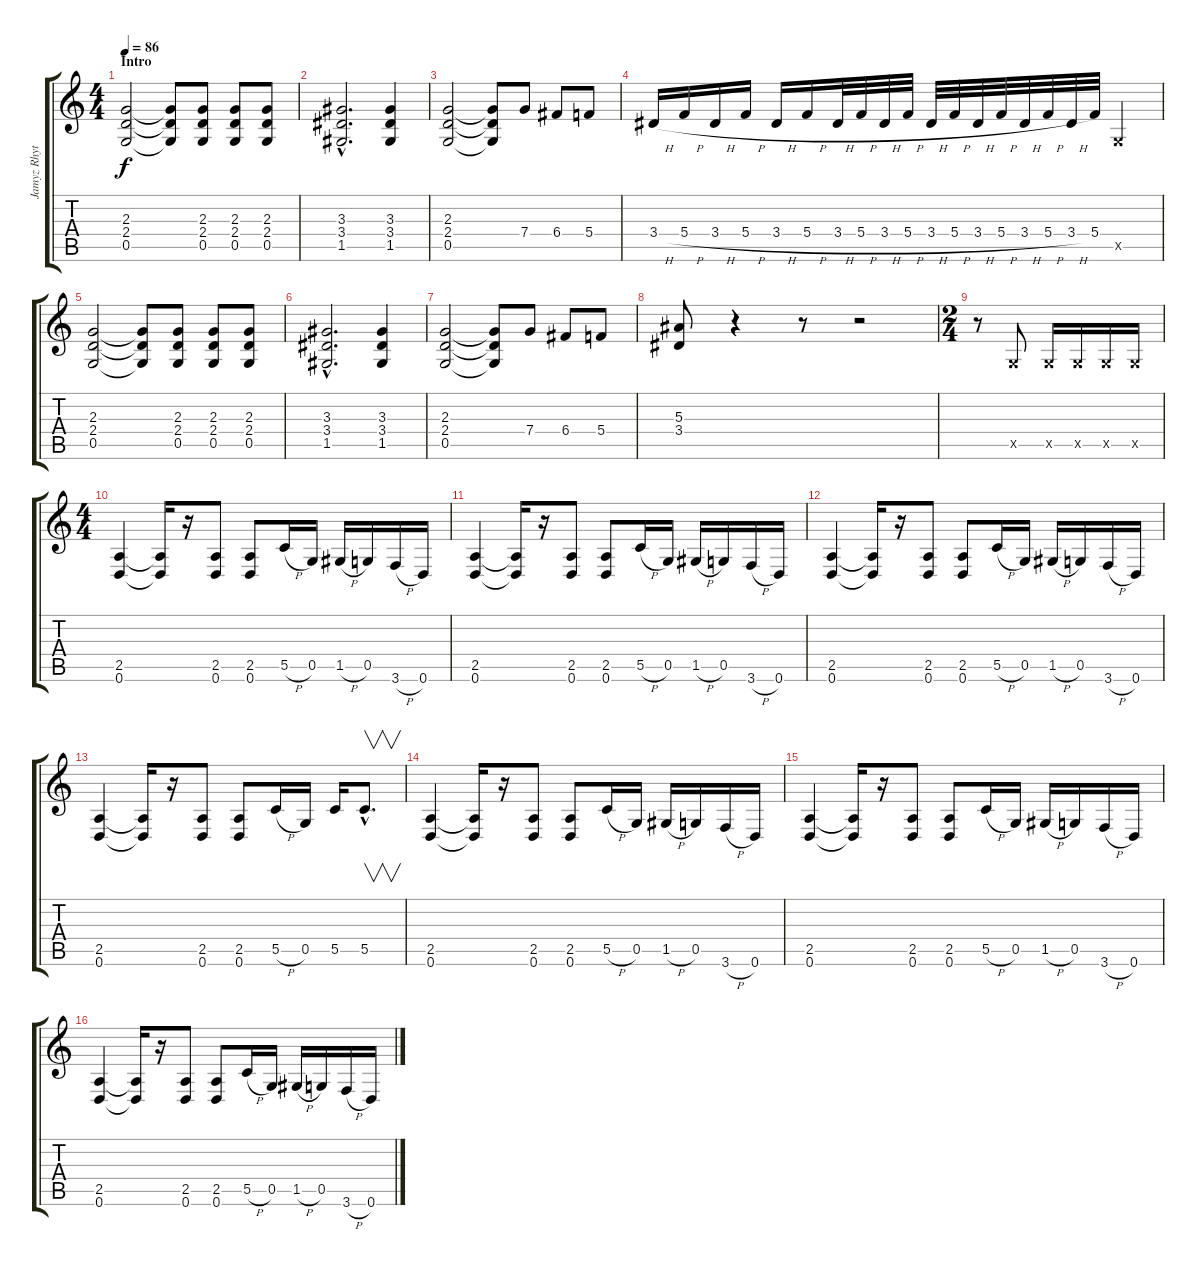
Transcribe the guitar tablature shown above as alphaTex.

\track ("Jamyz Rhythm Guitar" "Jamyz Rhyt") {instrument distortionguitar}
\staff {score tabs}
\tuning (D4 A3 F3 C3 G2 D2) {hide}
\ts (4 4)
\section ("" "Intro")
\tempo 86
\clef g2
\ks c
(2.3 2.4 0.5).2{dy f instrument distortionguitar} (2.3{t} 2.4{t} 0.5{t}).8 (2.3 2.4 0.5).8 (2.3 2.4 0.5).8 (2.3 2.4 0.5).8 |
(3.3{hac} 3.4{hac} 1.5{hac}).2{d} (3.3 3.4 1.5).4 |
(2.3 2.4 0.5).2 (2.3{t} 2.4{t} 0.5{t}).8 7.4.8 6.4.8 5.4.8 |
3.4{h}.16 5.4{h}.16 3.4{h}.16 5.4{h}.16 3.4{h}.16 5.4{h}.16 3.4{h}.32 5.4{h}.32 3.4{h}.32 5.4{h}.32 3.4{h}.32 5.4{h}.32 3.4{h}.32 5.4{h}.32 3.4{h}.32 5.4{h}.32 3.4{h}.32 5.4.32 0.5{x}.4 |
(2.3 2.4 0.5).2 (2.3{t} 2.4{t} 0.5{t}).8 (2.3 2.4 0.5).8 (2.3 2.4 0.5).8 (2.3 2.4 0.5).8 |
(3.3{hac} 3.4{hac} 1.5{hac}).2{d} (3.3 3.4 1.5).4 |
(2.3 2.4 0.5).2 (2.3{t} 2.4{t} 0.5{t}).8 7.4.8 6.4.8 5.4.8 |
(5.3 3.4).8 r.4 r.8 r.2 |
\ts (2 4)
r.8 0.5{x}.8 0.5{x}.16 0.5{x}.16 0.5{x}.16 0.5{x}.16 |
\ts (4 4)
(2.5 0.6).4 (2.5{t} 0.6{t}).16 r.16 (2.5 0.6).8 (2.5 0.6).8 5.5{h}.16 0.5.16 1.5{h}.16 0.5.16 3.6{h}.16 0.6.16 |
(2.5 0.6).4 (2.5{t} 0.6{t}).16 r.16 (2.5 0.6).8 (2.5 0.6).8 5.5{h}.16 0.5.16 1.5{h}.16 0.5.16 3.6{h}.16 0.6.16 |
(2.5 0.6).4 (2.5{t} 0.6{t}).16 r.16 (2.5 0.6).8 (2.5 0.6).8 5.5{h}.16 0.5.16 1.5{h}.16 0.5.16 3.6{h}.16 0.6.16 |
(2.5 0.6).4 (2.5{t} 0.6{t}).16 r.16 (2.5 0.6).8 (2.5 0.6).8 5.5{h}.16 0.5.16 5.5.16 5.5{hac}.8{v d} |
(2.5 0.6).4 (2.5{t} 0.6{t}).16 r.16 (2.5 0.6).8 (2.5 0.6).8 5.5{h}.16 0.5.16 1.5{h}.16 0.5.16 3.6{h}.16 0.6.16 |
(2.5 0.6).4 (2.5{t} 0.6{t}).16 r.16 (2.5 0.6).8 (2.5 0.6).8 5.5{h}.16 0.5.16 1.5{h}.16 0.5.16 3.6{h}.16 0.6.16 |
(2.5 0.6).4 (2.5{t} 0.6{t}).16 r.16 (2.5 0.6).8 (2.5 0.6).8 5.5{h}.16 0.5.16 1.5{h}.16 0.5.16 3.6{h}.16 0.6.16
